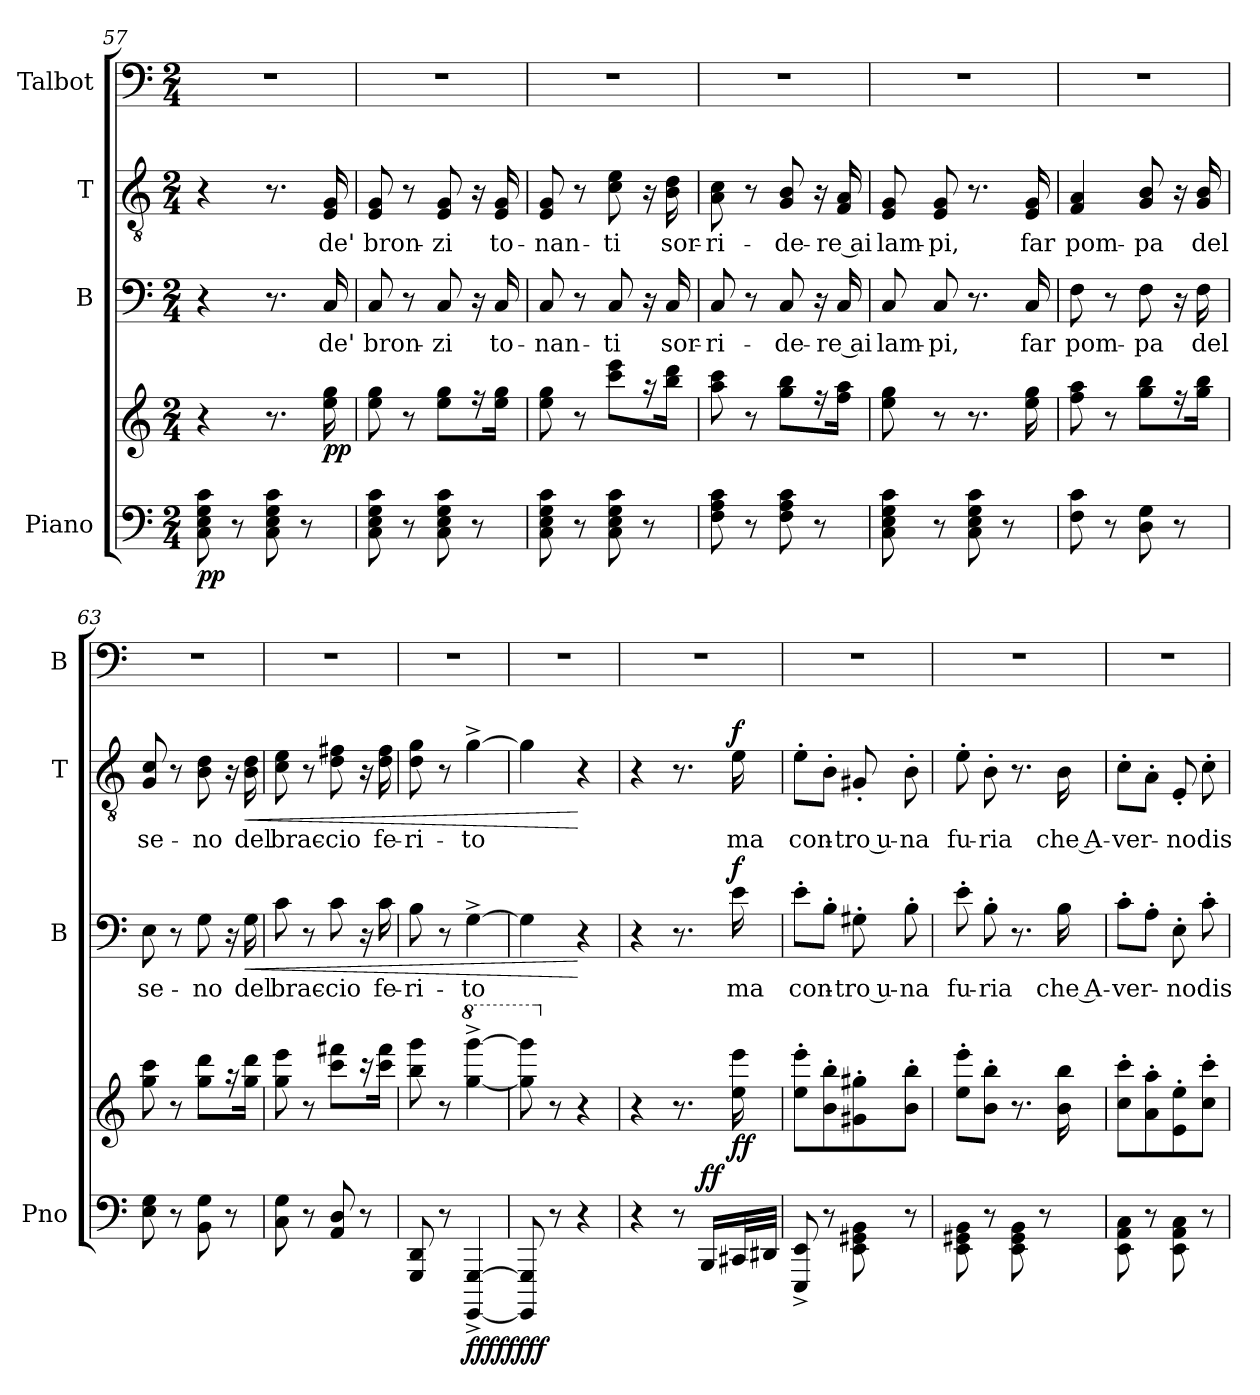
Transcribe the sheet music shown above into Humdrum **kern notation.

**kern	**kern	**dynam	**kern	**text	**dynam	**kern	**text	**dynam	**kern
*part4	*part4	*part4	*part3	*part3	*part3	*part2	*part2	*part2	*part1
*staff5	*staff4	*staff4/5	*staff3	*staff3	*staff3	*staff2	*staff2	*staff2	*staff1
*I"Piano	*	*	*I"B	*	*	*I"T	*	*	*I"Talbot
*I'Pno	*	*	*I'B	*	*	*I'T	*	*	*I'B
*clefF4	*clefG2	*	*clefF4	*	*	*clefGv2	*	*	*clefF4
*k[]	*k[]	*	*k[]	*	*	*k[]	*	*	*k[]
*M2/4	*M2/4	*	*M2/4	*	*	*M2/4	*	*	*M2/4
=57	=57	=57	=57	=57	=57	=57	=57	=57	=57
!	!	!LO:DY:b=2	!	!	!	!	!	!	!
!	!	!LO:DY:n=1:b=2	!	!	!	!	!	!	!
8C\ 8E\ 8G\ 8c\	4r	p p	4r	.	.	4r	.	.	2r
8r	.	.	.	.	.	.	.	.	.
8C\ 8E\ 8G\ 8c\	8.r	.	8.r	.	.	8.r	.	.	.
8r	.	.	.	.	.	.	.	.	.
!	!	!LO:DY:n=2:b	!	!LO:LY:b	!	!	!LO:LY:b	!	!
!	!	!LO:DY:n=3:b	!	!	!	!	!	!	!
.	16ee\ 16gg\	p p	16C/	de'	.	16E!/ 16G/	de'	.	.
!!LO:LB:g=z
=58	=58	=58	=58	=58	=58	=58	=58	=58	=58
!	!	!	!	!LO:LY:b	!	!	!LO:LY:b	!	!
8C\ 8E\ 8G\ 8c\	8ee\ 8gg\	.	8C/	bron-	.	8E!/ 8G/	bron-	.	2r
8r	8r	.	8r	.	.	8r	.	.	.
!	!	!	!	!LO:LY:b	!	!	!LO:LY:b	!	!
8C\ 8E\ 8G\ 8c\	8ee\ 8gg\L	.	8C/	-zi	.	8E!/ 8G/	-zi	.	.
8r	16r	.	16r	.	.	16r	.	.	.
!	!	!	!	!LO:LY:b	!	!	!LO:LY:b	!	!
.	16ee\ 16gg\Jk	.	16C/	to-	.	16E!/ 16G/	to-	.	.
=59	=59	=59	=59	=59	=59	=59	=59	=59	=59
!	!	!	!	!LO:LY:b	!	!	!LO:LY:b	!	!
8C\ 8E\ 8G\ 8c\	8ee\ 8gg\	.	8C/	-nan-	.	8E!/ 8G/	-nan-	.	2r
8r	8r	.	8r	.	.	8r	.	.	.
!	!	!	!	!LO:LY:b	!	!	!LO:LY:b	!	!
8C\ 8E\ 8G\ 8c\	8ccc\ 8eee\L	.	8C/	-ti	.	8c!\ 8e\	-ti	.	.
8r	16r	.	16r	.	.	16r	.	.	.
!	!	!	!	!LO:LY:b	!	!	!LO:LY:b	!	!
.	16bb\ 16ddd\Jk	.	16C/	sor-	.	16B!\ 16d\	sor-	.	.
=60	=60	=60	=60	=60	=60	=60	=60	=60	=60
!	!	!	!	!LO:LY:b	!	!	!LO:LY:b	!	!
8F\ 8A\ 8c\	8aa\ 8ccc\	.	8C/	-ri-	.	8A!\ 8c\	-ri-	.	2r
8r	8r	.	8r	.	.	8r	.	.	.
!	!	!	!	!LO:LY:b	!	!	!LO:LY:b	!	!
8F\ 8A\ 8c\	8gg\ 8bb\L	.	8C/	-de-	.	8G!/ 8B/	-de-	.	.
8r	16r	.	16r	.	.	16r	.	.	.
!	!	!	!	!LO:LY:b	!	!	!LO:LY:b	!	!
.	16ff\ 16aa\Jk	.	16C/	-re ai	.	16F!/ 16A/	-re ai	.	.
=61	=61	=61	=61	=61	=61	=61	=61	=61	=61
!	!	!	!	!LO:LY:b	!	!	!LO:LY:b	!	!
8C\ 8E\ 8G\ 8c\	8ee\ 8gg\	.	8C/	lam-	.	8E!/ 8G/	lam-	.	2r
!	!	!	!	!LO:LY:b	!	!	!LO:LY:b	!	!
8r	8r	.	8C/	-pi,	.	8E!/ 8G/	-pi,	.	.
8C\ 8E\ 8G\ 8c\	8.r	.	8.r	.	.	8.r	.	.	.
8r	.	.	.	.	.	.	.	.	.
!	!	!	!	!LO:LY:b	!	!	!LO:LY:b	!	!
.	16ee\ 16gg\	.	16C/	far	.	16E!/ 16G/	far	.	.
=62	=62	=62	=62	=62	=62	=62	=62	=62	=62
!	!	!	!	!LO:LY:b	!	!	!LO:LY:b	!	!
8F\ 8c\	8ff\ 8aa\	.	8F\	pom-	.	4F!/ 4A/	pom-	.	2r
8r	8r	.	8r	.	.	.	.	.	.
!	!	!	!	!LO:LY:b	!	!	!LO:LY:b	!	!
8D\ 8G\	8gg\ 8bb\L	.	8F\	-pa	.	8G!/ 8B/	-pa	.	.
8r	16r	.	16r	.	.	16r	.	.	.
!	!	!	!	!LO:LY:b	!	!	!LO:LY:b	!	!
.	16gg\ 16bb\Jk	.	16F\	del	.	16G!/ 16B/	del	.	.
!!LO:LB:g=z
=63	=63	=63	=63	=63	=63	=63	=63	=63	=63
!	!	!	!	!LO:LY:b	!	!	!LO:LY:b	!	!
8E\ 8G\	8gg\ 8ccc\	.	8E\	se-	.	8G!/ 8c/	se-	.	2r
8r	8r	.	8r	.	.	8r	.	.	.
!	!	!	!	!LO:LY:b	!	!	!LO:LY:b	!	!
8BB\ 8G\	8gg\ 8ddd\L	.	8G\	-no	.	8B!\ 8d\	-no	.	.
8r	16r	.	16r	.	.	16r	.	.	.
!	!	!	!	!LO:LY:b	!LO:HP:b	!	!LO:LY:b	!LO:HP:b	!
.	16gg\ 16ddd\Jk	.	16G\	del	<	16B!\ 16d\	del	<	.
=64	=64	=64	=64	=64	=64	=64	=64	=64	=64
!	!	!	!	!LO:LY:b	!	!	!LO:LY:b	!	!
8C\ 8G\	8gg\ 8eee\	.	8c\	brac-	.	8c!\ 8e\	brac-	.	2r
8r	8r	.	8r	.	.	8r	.	.	.
!	!	!	!	!LO:LY:b	!	!	!LO:LY:b	!	!
8AA/ 8D/	8ccc\ 8fff#X\L	.	8c\	-cio	.	8d!\ 8f#X\	-cio	.	.
8r	16r	.	16r	.	.	16r	.	.	.
!	!	!	!	!LO:LY:b	!	!	!LO:LY:b	!	!
.	16ccc\ 16fff#\Jk	.	16c\	fe-	.	16d!\ 16f#\	fe-	.	.
=65	=65	=65	=65	=65	=65	=65	=65	=65	=65
*8va	*	*	*	*	*	*	*	*	*
!	!	!	!	!LO:LY:b	!	!	!LO:LY:b	!	!
8GG/ 8D/	8bb\ 8ggg\	.	8B\	-ri-	.	8d!\ 8g\	-ri-	.	2r
8r	8r	.	8r	.	.	8r	.	.	.
*	*8va	*	*	*	*	*	*	*	*
!	!	!LO:DY:b=2	!	!LO:LY:b	!	!	!LO:LY:b	!	!
!	!	!LO:DY:n=1:b=2	!	!	!	!	!	!	!
!	!	!LO:DY:n=2:b	!	!	!	!	!	!	!
!	!	!LO:DY:n=3:b	!	!	!	!	!	!	!
[4GGG/^ [4GG/^	[4ggg\^ [4gggg\^	ff ff ff ff	[4G^\	-to	.	[4g^\	-to	.	.
=66	=66	=66	=66	=66	=66	=66	=66	=66	=66
8GGG/] 8GG/]	8ggg\] 8gggg\]	.	4G\]	.	.	4g\]	.	.	2r
*	*X8va	*	*	*	*	*	*	*	*
*	*X8va	*	*	*	*	*	*	*	*
8r	8r	.	.	.	.	.	.	.	.
4r	4r	.	4r	.	[	4r	.	[	.
=67	=67	=67	=67	=67	=67	=67	=67	=67	=67
4r	4r	.	4r	.	.	4r	.	.	2r
8r	8.r	.	8.r	.	.	8.r	.	.	.
!	!	!LO:DY:a=2	!	!	!	!	!	!	!
!	!	!LO:DY:n=1:a=2	!	!	!	!	!	!	!
16BB/LL	.	f f	.	.	.	.	.	.	.
!	!	!LO:DY:n=2:b	!	!LO:LY:b	!	!	!LO:LY:b	!	!
!	!	!LO:DY:n=3:b	!	!	!LO:DY:a	!	!	!LO:DY:a	!
32C#X/L	16ee\ 16eee\	f f	16e\	ma	f	16e\	ma	f	.
32D#X/JJJ	.	.	.	.	.	.	.	.	.
=68	=68	=68	=68	=68	=68	=68	=68	=68	=68
!	!	!	!	!LO:LY:b	!	!	!LO:LY:b	!	!
8EE/^ 8E/^	8ee\' 8eee\'L	.	8e'\L	con-	.	8e'\L	con-	.	2r
8r	8b\' 8bb\'	.	8B'\J	.	.	8B'\J	.	.	.
!	!	!	!	!LO:LY:b	!	!	!LO:LY:b	!	!
8E\ 8G#X\ 8B\	8g#X\' 8gg#X\'	.	8G#X'\	-tro u-	.	8G#X'/	-tro u-	.	.
!	!	!	!	!LO:LY:b	!	!	!LO:LY:b	!	!
8r	8b\' 8bb\'J	.	8B'\	-na	.	8B'\	-na	.	.
!!LO:PB:g=z
=69	=69	=69	=69	=69	=69	=69	=69	=69	=69
!	!	!	!	!LO:LY:b	!	!	!LO:LY:b	!	!
8E\ 8G#X\ 8B\	8ee\' 8eee\'L	.	8e'\	fu-	.	8e'\	fu-	.	2r
!	!	!	!	!LO:LY:b	!	!	!LO:LY:b	!	!
8r	8b\' 8bb\'J	.	8B'\	-ria	.	8B'\	-ria	.	.
8E\ 8G#\ 8B\	8.r	.	8.r	.	.	8.r	.	.	.
8r	.	.	.	.	.	.	.	.	.
!	!	!	!	!LO:LY:b	!	!	!LO:LY:b	!	!
.	16b\ 16bb\	.	16B\	che A-	.	16B\	che A-	.	.
=70	=70	=70	=70	=70	=70	=70	=70	=70	=70
!	!	!	!	!LO:LY:b	!	!	!LO:LY:b	!	!
8E\ 8A\ 8c\	8cc\' 8ccc\'L	.	8c'\L	-ver-	.	8c'\L	-ver-	.	2r
8r	8a\' 8aa\'	.	8A'\J	.	.	8A'\J	.	.	.
!	!	!	!	!LO:LY:b	!	!	!LO:LY:b	!	!
8E\ 8A\ 8c\	8e\' 8ee\'	.	8E'\	-no	.	8E'/	-no	.	.
!	!	!	!	!LO:LY:b	!	!	!LO:LY:b	!	!
8r	8cc\' 8ccc\'J	.	8c'\	dis-	.	8c'\	dis-	.	.
=	=	=	=	=	=	=	=	=	=
*-	*-	*-	*-	*-	*-	*-	*-	*-	*-
